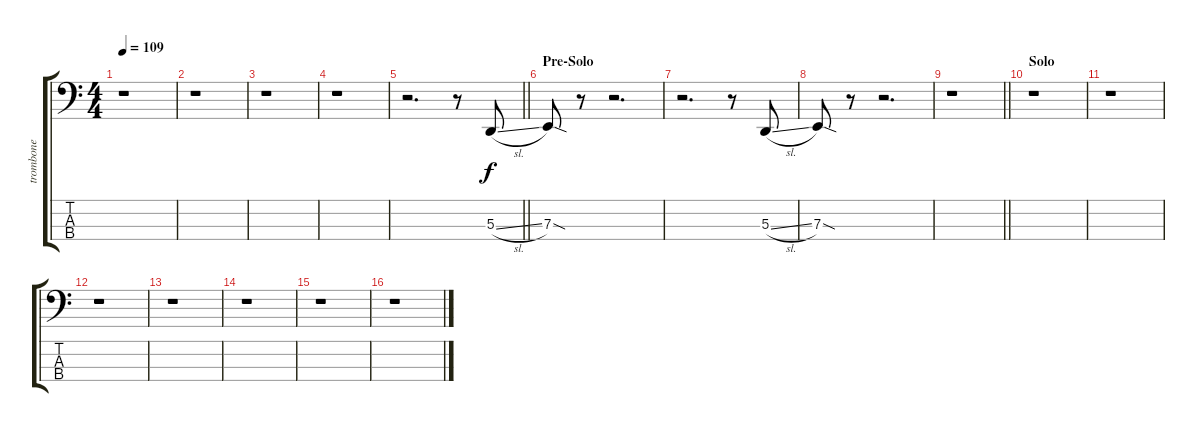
\track ("trombone" "trombone") {instrument trombone}
\staff {score tabs}
\tuning (G2 D2 A1 E1) {hide}
\ts (4 4)
\tempo 109
\clef f4
\ks aminor
r.1{dy f} |
r.1 |
r.1 |
r.1 |
\barLineRight lightlight
r.2{d} r.8 5.3{sl}.8 |
\section ("" "Pre-Solo")
7.3{sod}.8 r.8 r.2{d} |
r.2{d} r.8 5.3{sl}.8 |
7.3{sod}.8 r.8 r.2{d} |
\barLineRight lightlight
r.1 |
\section ("" "Solo")
r.1 |
r.1 |
r.1 |
r.1 |
r.1 |
r.1 |
r.1
